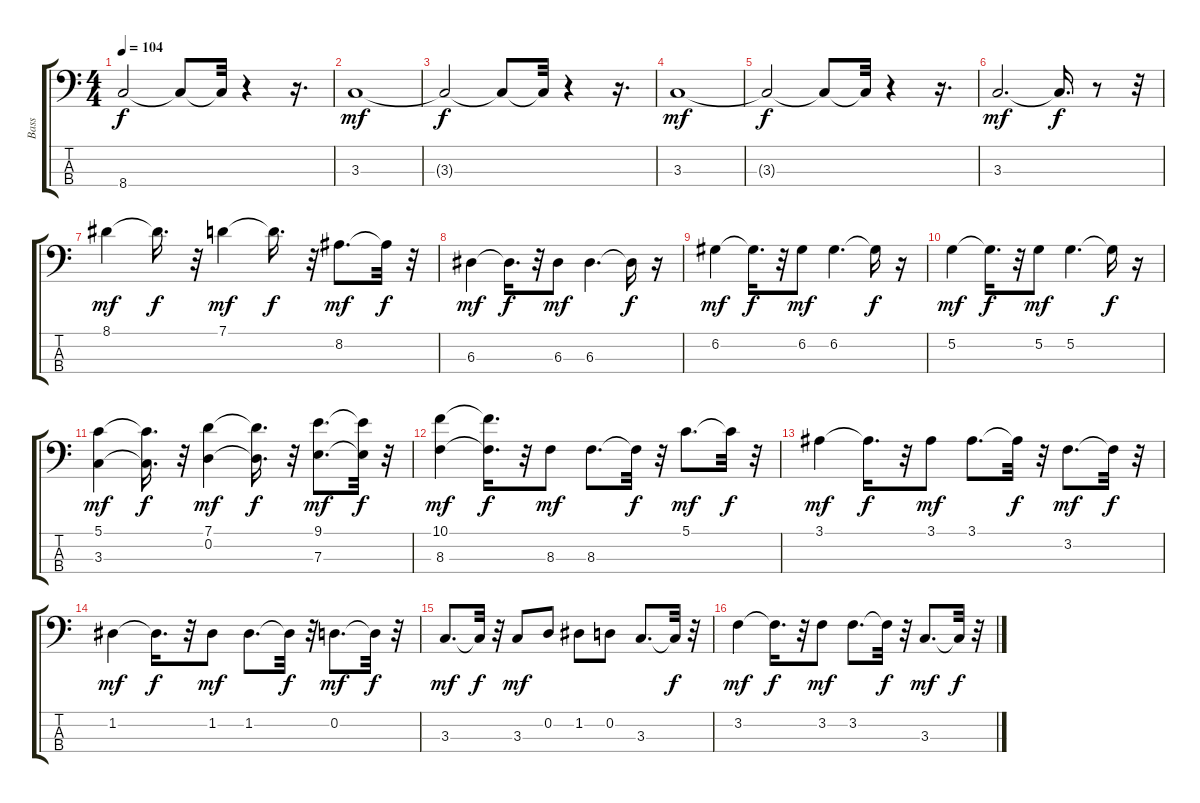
\track ("Bass" "Bass") {instrument electricbassfinger}
\staff {score tabs}
\tuning (G2 D2 A1 E1) {hide}
\ts (4 4)
\tempo 104
\clef f4
\ks c
8.4{t}.2{dy f} 8.4{t}.8 8.4{t}.32 r.4 r.16{d} |
3.3.1{dy mf} |
3.3{t}.2{dy f} 3.3{t}.8 3.3{t}.32 r.4 r.16{d} |
3.3.1{dy mf} |
3.3{t}.2{dy f} 3.3{t}.8 3.3{t}.32 r.4 r.16{d} |
3.3.2{d dy mf} 3.3{t}.16{d dy f} r.8 r.32 |
8.1.4{dy mf} 8.1{t}.16{d dy f} r.32 7.1.4{dy mf} 7.1{t}.16{d dy f} r.32 8.2.8{d dy mf} 8.2{t}.32{dy f} r.32 |
6.3.4{dy mf} 6.3{t}.16{d dy f} r.32 6.3.8{dy mf} 6.3.4{d} 6.3{t}.16{dy f} r.16 |
6.2.4{dy mf} 6.2{t}.16{d dy f} r.32 6.2.8{dy mf} 6.2.4{d} 6.2{t}.16{dy f} r.16 |
5.2.4{dy mf} 5.2{t}.16{d dy f} r.32 5.2.8{dy mf} 5.2.4{d} 5.2{t}.16{dy f} r.16 |
(5.1 3.3).4{dy mf} (5.1{t} 3.3{t}).16{d dy f} r.32 (7.1 0.2).4{dy mf} (7.1{t} 0.2{t}).16{d dy f} r.32 (9.1 7.3).8{d dy mf} (9.1{t} 7.3{t}).32{dy f} r.32 |
(10.1 8.3).4{dy mf} (10.1{t} 8.3{t}).16{d dy f} r.32 8.3.8{dy mf} 8.3.8{d} 8.3{t}.32{dy f} r.32 5.1.8{d dy mf} 5.1{t}.32{dy f} r.32 |
3.1.4{dy mf} 3.1{t}.16{d dy f} r.32 3.1.8{dy mf} 3.1.8{d} 3.1{t}.32{dy f} r.32 3.2.8{d dy mf} 3.2{t}.32{dy f} r.32 |
1.2.4{dy mf} 1.2{t}.16{d dy f} r.32 1.2.8{dy mf} 1.2.8{d} 1.2{t}.32{dy f} r.32 0.2.8{d dy mf} 0.2{t}.32{dy f} r.32 |
3.3.8{d dy mf} 3.3{t}.32{dy f} r.32 3.3.8{dy mf} 0.2.8 1.2.8 0.2.8 3.3.8{d} 3.3{t}.32{dy f} r.32 |
3.2.4{dy mf} 3.2{t}.16{d dy f} r.32 3.2.8{dy mf} 3.2.8{d} 3.2{t}.32{dy f} r.32 3.3.8{d dy mf} 3.3{t}.32{dy f} r.32
